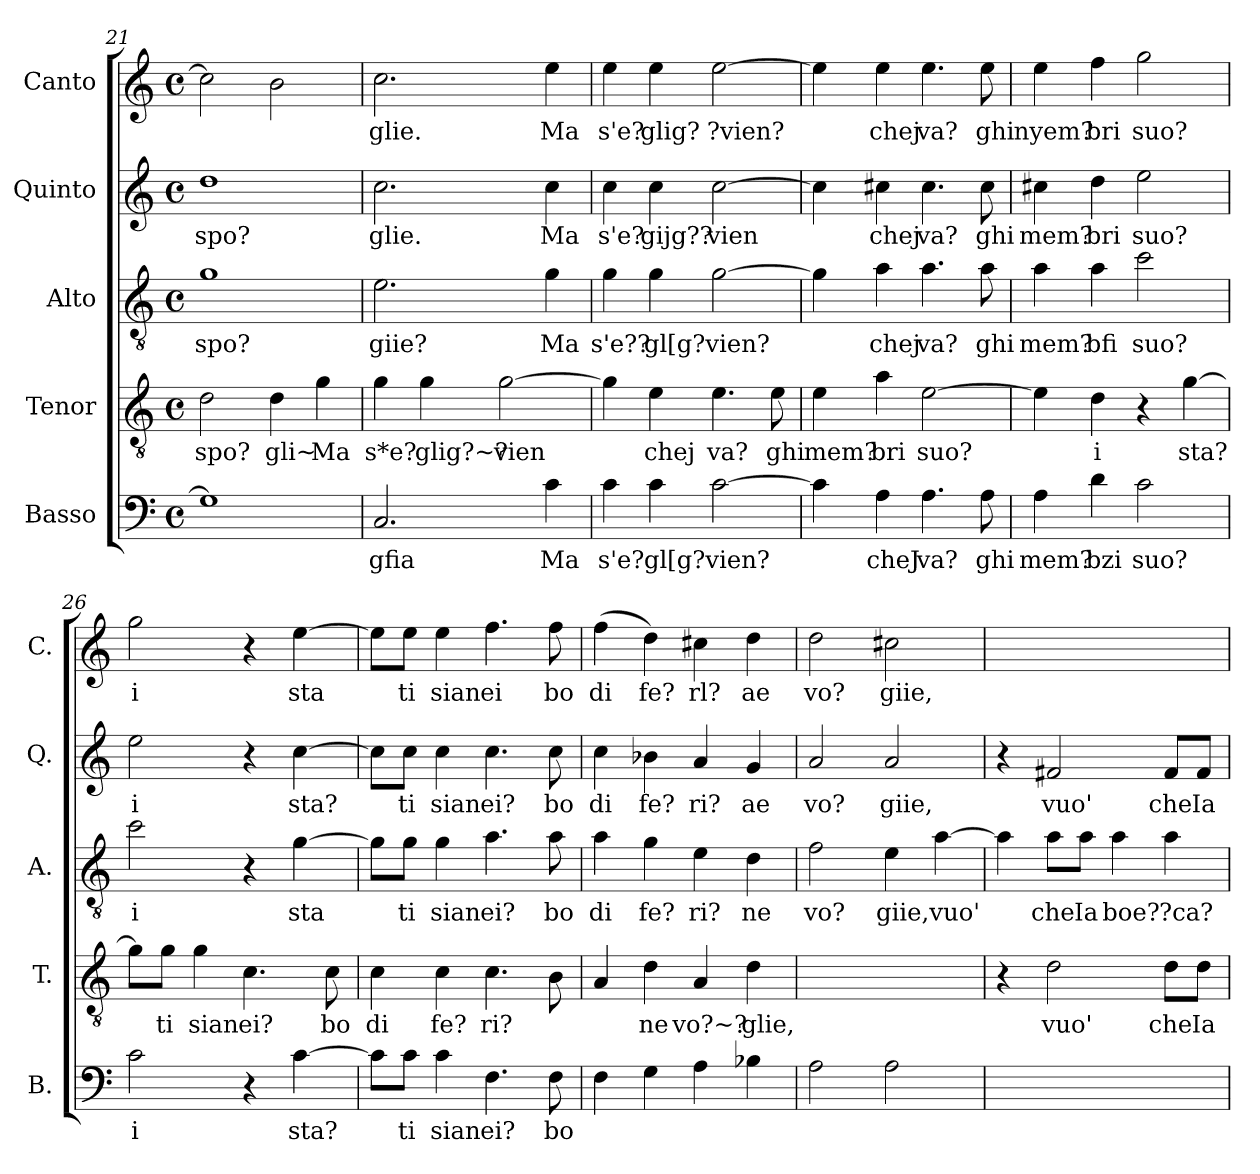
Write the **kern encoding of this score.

**kern	**text	**kern	**text	**kern	**text	**kern	**text	**kern	**text
*part5	*part5	*part4	*part4	*part3	*part3	*part2	*part2	*part1	*part1
*staff5	*staff5	*staff4	*staff4	*staff3	*staff3	*staff2	*staff2	*staff1	*staff1
*I"Basso	*	*I"Tenor	*	*I"Alto	*	*I"Quinto	*	*I"Canto	*
*I'B.	*	*I'T.	*	*I'A.	*	*I'Q.	*	*I'C.	*
*clefF4	*	*clefGv2	*	*clefGv2	*	*clefG2	*	*clefG2	*
*k[]	*	*k[]	*	*k[]	*	*k[]	*	*k[]	*
*C:	*	*C:	*	*C:	*	*C:	*	*C:	*
*M4/4	*	*M4/4	*	*M4/4	*	*M4/4	*	*M4/4	*
*met(c)	*	*met(c)	*	*met(c)	*	*met(c)	*	*met(c)	*
=21	=21	=21	=21	=21	=21	=21	=21	=21	=21
!	!	!	!LO:LY:b	!	!LO:LY:b	!	!LO:LY:b	!	!
1G]	.	2d\	spo?	1g	spo?	1dd	spo?	2cc\]	.
!	!	!	!LO:LY:b	!	!	!	!	!	!
.	.	4d\	gli~	.	.	.	.	2b\	.
!	!	!	!LO:LY:b	!	!	!	!	!	!
.	.	4g\	Ma	.	.	.	.	.	.
=22	=22	=22	=22	=22	=22	=22	=22	=22	=22
!	!LO:LY:b	!	!LO:LY:b	!	!LO:LY:b	!	!LO:LY:b	!	!LO:LY:b
2.C/	gfia	4g\	s*e?	2.e\	giie?	2.cc\	glie.	2.cc\	glie.
!	!	!	!LO:LY:b	!	!	!	!	!	!
.	.	4g\	glig?~?	.	.	.	.	.	.
!	!	!	!LO:LY:b	!	!	!	!	!	!
.	.	[2g\	vien	.	.	.	.	.	.
!	!LO:LY:b	!	!	!	!LO:LY:b	!	!LO:LY:b	!	!LO:LY:b
4c\	Ma	.	.	4g\	Ma	4cc\	Ma	4ee\	Ma
=23	=23	=23	=23	=23	=23	=23	=23	=23	=23
!	!LO:LY:b	!	!	!	!LO:LY:b	!	!LO:LY:b	!	!LO:LY:b
4c\	s'e?	4g\]	.	4g\	s'e??	4cc\	s'e?	4ee\	s'e?
!	!LO:LY:b	!	!LO:LY:b	!	!LO:LY:b	!	!LO:LY:b	!	!LO:LY:b
4c\	gl[g?vien?	4e\	chej	4g\	gl[g?vien?	4cc\	gijg??	4ee\	glig?
!	!	!	!LO:LY:b	!	!	!	!LO:LY:b	!	!LO:LY:b
[2c\	.	4.e\	va?	[2g\	.	[2cc\	vien	[2ee\	?vien?
!	!	!	!LO:LY:b	!	!	!	!	!	!
.	.	8e\	ghi	.	.	.	.	.	.
!!LO:PB:g=z
=24	=24	=24	=24	=24	=24	=24	=24	=24	=24
!	!	!	!LO:LY:b	!	!	!	!	!	!
4c\]	.	4e\	mem?	4g\]	.	4cc\]	.	4ee\]	.
!	!LO:LY:b	!	!LO:LY:b	!	!LO:LY:b	!	!LO:LY:b	!	!LO:LY:b
4A\	cheJ	4a\	bri	4a\	chej	4cc#X\	chej	4ee\	chej
!	!LO:LY:b	!	!LO:LY:b	!	!LO:LY:b	!	!LO:LY:b	!	!LO:LY:b
4.A\	va?	[2e\	suo?	4.a\	va?	4.cc#\	va?	4.ee\	va?
!	!LO:LY:b	!	!	!	!LO:LY:b	!	!LO:LY:b	!	!LO:LY:b
8A\	ghi	.	.	8a\	ghi	8cc#\	ghi	8ee\	ghi
=25	=25	=25	=25	=25	=25	=25	=25	=25	=25
!	!LO:LY:b	!	!	!	!LO:LY:b	!	!LO:LY:b	!	!LO:LY:b
4A\	mem?	4e\]	.	4a\	mem?	4cc#X\	mem?	4ee\	nyem?
!	!LO:LY:b	!	!LO:LY:b	!	!LO:LY:b	!	!LO:LY:b	!	!LO:LY:b
4d\	bzi	4d\	i	4a\	bfi	4dd\	bri	4ff\	bri
!	!LO:LY:b	!	!	!	!LO:LY:b	!	!LO:LY:b	!	!LO:LY:b
2c\	suo?	4r	.	2cc\	suo?	2ee\	suo?	2gg\	suo?
!	!	!	!LO:LY:b	!	!	!	!	!	!
.	.	[4g\	sta?	.	.	.	.	.	.
=26	=26	=26	=26	=26	=26	=26	=26	=26	=26
!	!LO:LY:b	!	!	!	!LO:LY:b	!	!LO:LY:b	!	!LO:LY:b
2c\	i	8g\L]	.	2cc\	i	2ee\	i	2gg\	i
!	!	!	!LO:LY:b	!	!	!	!	!	!
.	.	8g\J	ti	.	.	.	.	.	.
!	!	!	!LO:LY:b	!	!	!	!	!	!
.	.	4g\	sian	.	.	.	.	.	.
!	!	!	!LO:LY:b	!	!	!	!	!	!
4r	.	4.c\	ei?	4r	.	4r	.	4r	.
!	!LO:LY:b	!	!	!	!LO:LY:b	!	!LO:LY:b	!	!LO:LY:b
[4c\	sta?	.	.	[4g\	sta	[4cc\	sta?	[4ee\	sta
!	!	!	!LO:LY:b	!	!	!	!	!	!
.	.	8c\	bo	.	.	.	.	.	.
=27	=27	=27	=27	=27	=27	=27	=27	=27	=27
!	!	!	!LO:LY:b	!	!	!	!	!	!
8c\L]	.	4c\	di	8g\L]	.	8cc\L]	.	8ee\L]	.
!	!LO:LY:b	!	!	!	!LO:LY:b	!	!LO:LY:b	!	!LO:LY:b
8c\J	ti	.	.	8g\J	ti	8cc\J	ti	8ee\J	ti
!	!LO:LY:b	!	!LO:LY:b	!	!LO:LY:b	!	!LO:LY:b	!	!LO:LY:b
4c\	sian	4c\	fe?	4g\	sian	4cc\	sian	4ee\	sian
!	!LO:LY:b	!	!LO:LY:b	!	!LO:LY:b	!	!LO:LY:b	!	!LO:LY:b
4.F\	ei?	4.c\	ri?	4.a\	ei?	4.cc\	ei?	4.ff\	ei
!	!LO:LY:b	!	!	!	!LO:LY:b	!	!LO:LY:b	!	!LO:LY:b
8F\	bo	8B\	.	8a\	bo	8cc\	bo	8ff\	bo
!!LO:LB:g=z
=28	=28	=28	=28	=28	=28	=28	=28	=28	=28
!	!	!	!	!	!LO:LY:b	!	!LO:LY:b	!	!LO:LY:b
4F\	.	4A/	.	4a\	di	4cc\	di	(>4ff\	di
!	!	!	!LO:LY:b	!	!LO:LY:b	!	!LO:LY:b	!	!LO:LY:b
4G\	.	4d\	ne	4g\	fe?	4b-X\	fe?	4dd\)	fe?
!	!	!	!LO:LY:b	!	!LO:LY:b	!	!LO:LY:b	!	!LO:LY:b
4A\	.	4A/	vo?~?	4e\	ri?	4a/	ri?	4cc#X\	rl?
!	!	!	!LO:LY:b	!	!LO:LY:b	!	!LO:LY:b	!	!LO:LY:b
4B-X\	.	4d\	glie,	4d\	ne	4g/	ae	4dd\	ae
=29	=29	=29	=29	=29	=29	=29	=29	=29	=29
!	!	!	!	!	!LO:LY:b	!	!LO:LY:b	!	!LO:LY:b
2A\	.	1ryy	.	2f\	vo?	2a/	vo?	2dd\	vo?
!	!	!	!	!	!LO:LY:b	!	!LO:LY:b	!	!LO:LY:b
2A\	.	.	.	4e\	giie,	2a/	giie,	2cc#X\	giie,
!	!	!	!	!	!LO:LY:b	!	!	!	!
.	.	.	.	[4a\	vuo'	.	.	.	.
=30	=30	=30	=30	=30	=30	=30	=30	=30	=30
1ryy	.	4r	.	4a\]	.	4r	.	1ryy	.
!	!	!	!LO:LY:b	!	!LO:LY:b	!	!LO:LY:b	!	!
.	.	2d\	vuo'	8a\L	che	2f#X/	vuo'	.	.
!	!	!	!	!	!LO:LY:b	!	!	!	!
.	.	.	.	8a\J	Ia	.	.	.	.
!	!	!	!	!	!LO:LY:b	!	!	!	!
.	.	.	.	4a\	boe?	.	.	.	.
!	!	!	!LO:LY:b	!	!LO:LY:b	!	!LO:LY:b	!	!
.	.	8d\L	che	4a\	?ca?	8f#/L	che	.	.
!	!	!	!LO:LY:b	!	!	!	!LO:LY:b	!	!
.	.	8d\J	Ia	.	.	8f#/J	Ia	.	.
=	=	=	=	=	=	=	=	=	=
*-	*-	*-	*-	*-	*-	*-	*-	*-	*-
